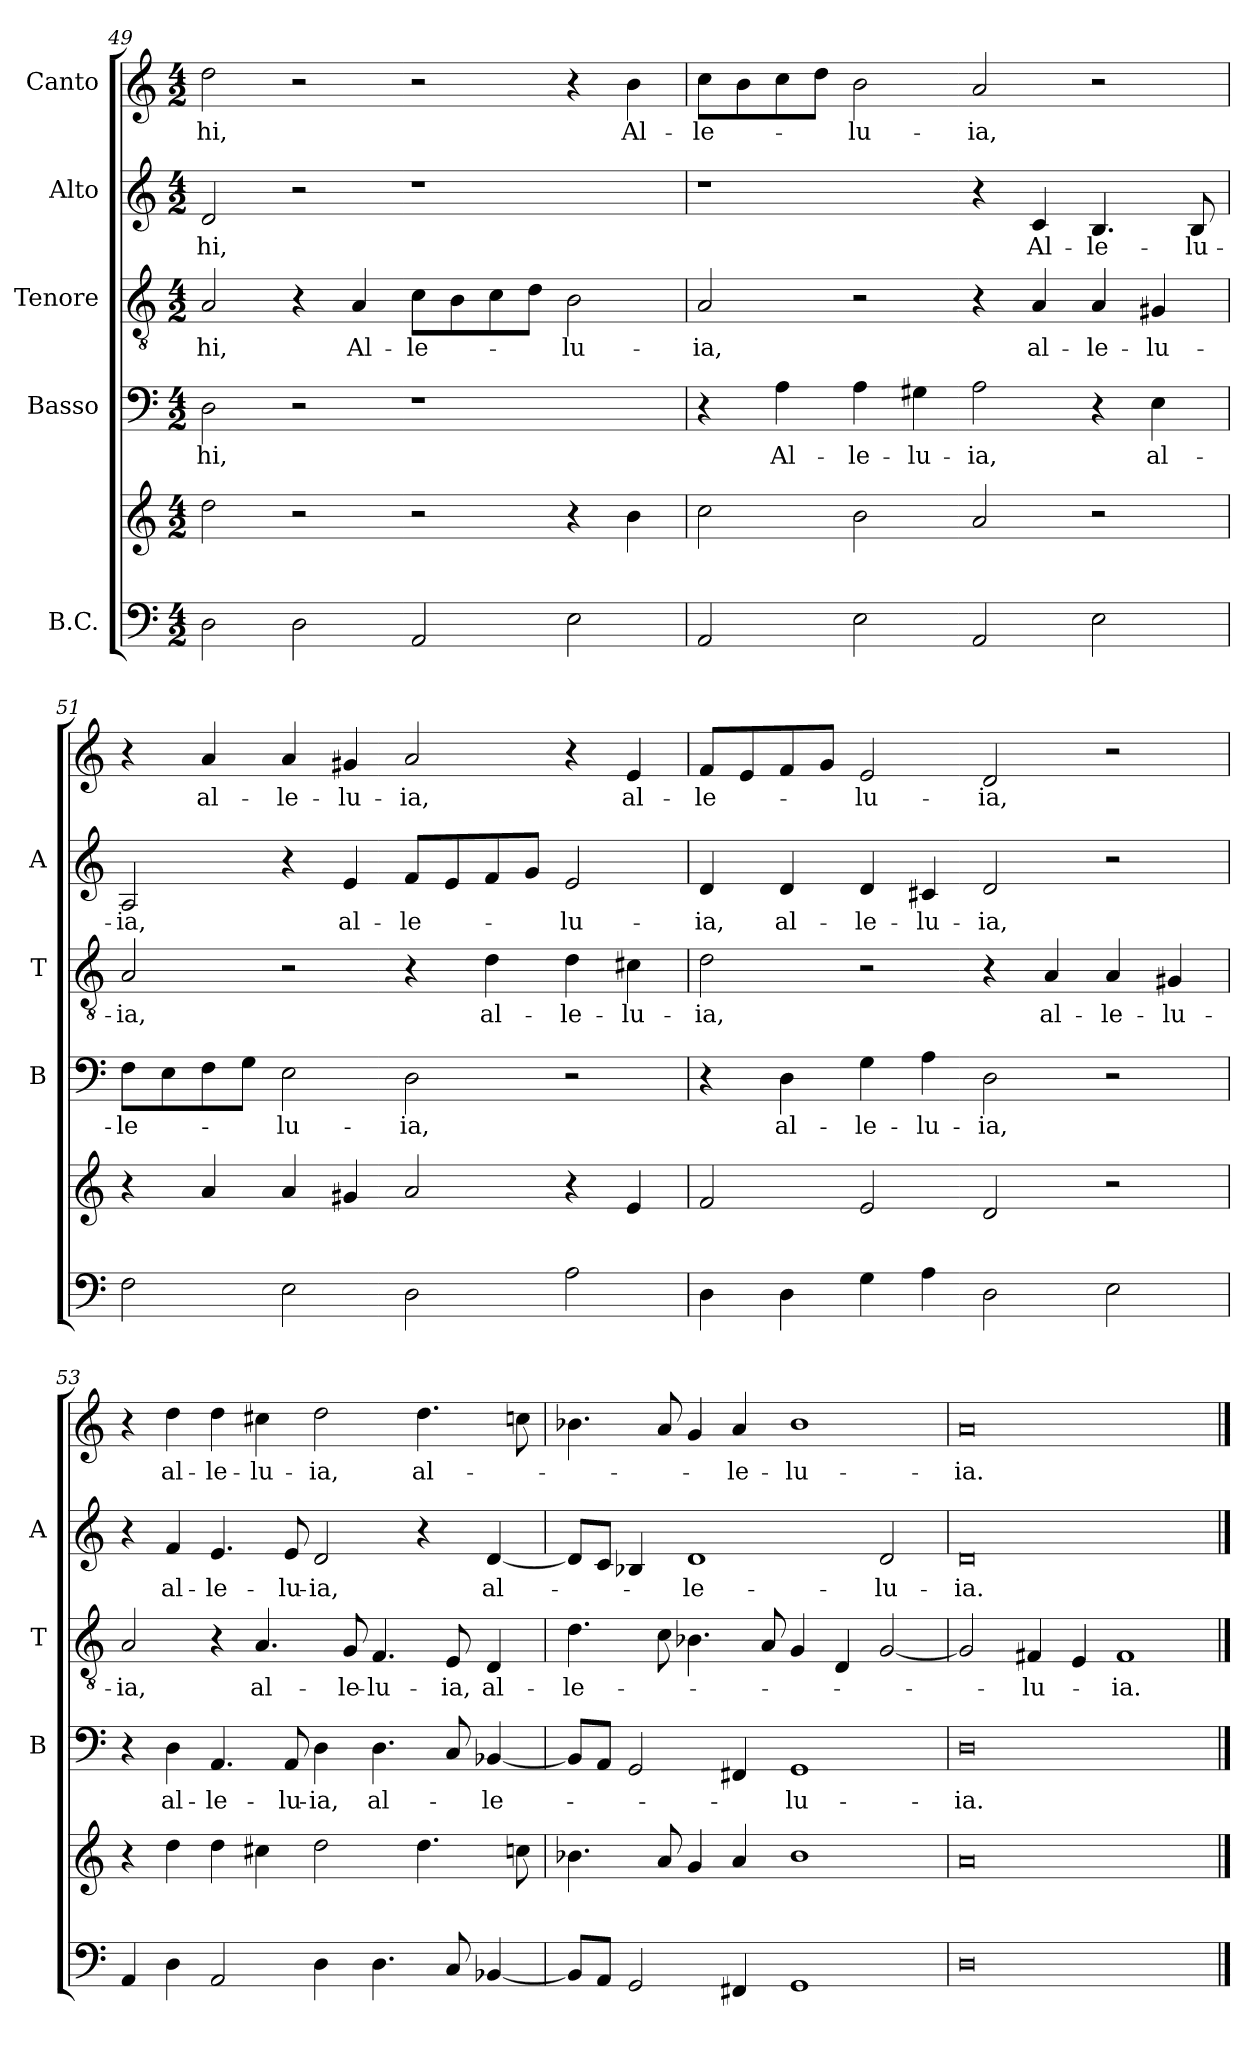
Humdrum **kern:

**kern	**kern	**kern	**text	**kern	**text	**kern	**text	**kern	**text
*part5	*part5	*part4	*part4	*part3	*part3	*part2	*part2	*part1	*part1
*staff6	*staff5	*staff4	*staff4	*staff3	*staff3	*staff2	*staff2	*staff1	*staff1
*I"B.C.	*	*I"Basso	*	*I"Tenore	*	*I"Alto	*	*I"Canto	*
*	*	*I'B	*	*I'T	*	*I'A	*	*	*
*clefF4	*clefG2	*clefF4	*	*clefGv2	*	*clefG2	*	*clefG2	*
*k[]	*k[]	*k[]	*	*k[]	*	*k[]	*	*k[]	*
*C:	*C:	*C:	*	*C:	*	*C:	*	*C:	*
*M4/2	*M4/2	*M4/2	*	*M4/2	*	*M4/2	*	*M4/2	*
=49	=49	=49	=49	=49	=49	=49	=49	=49	=49
!	!	!	!LO:LY:b	!	!LO:LY:b	!	!LO:LY:b	!	!LO:LY:b
2D\	2dd\	2D\	-hi,	2A/	-hi,	2d/	-hi,	2dd\	-hi,
2D\	2r	2r	.	4r	.	2r	.	2r	.
!	!	!	!	!	!LO:LY:b	!	!	!	!
.	.	.	.	4A/	Al-	.	.	.	.
!	!	!	!	!	!LO:LY:b	!	!	!	!
2AA/	2r	1r	.	8c\L	-le-	1r	.	2r	.
.	.	.	.	8B\	.	.	.	.	.
.	.	.	.	8c\	.	.	.	.	.
.	.	.	.	8d\J	.	.	.	.	.
!	!	!	!	!	!LO:LY:b	!	!	!	!
2E\	4r	.	.	2B\	-lu-	.	.	4r	.
!	!	!	!	!	!	!	!	!	!LO:LY:b
.	4b\	.	.	.	.	.	.	4b\	Al-
!!LO:PB:g=z
=50	=50	=50	=50	=50	=50	=50	=50	=50	=50
!	!	!	!	!	!LO:LY:b	!	!	!	!LO:LY:b
2AA/	2cc\	4r	.	2A/	-ia,	1r	.	8cc\L	-le-
.	.	.	.	.	.	.	.	8b\	.
!	!	!	!LO:LY:b	!	!	!	!	!	!
.	.	4A\	Al-	.	.	.	.	8cc\	.
.	.	.	.	.	.	.	.	8dd\J	.
!	!	!	!LO:LY:b	!	!	!	!	!	!LO:LY:b
2E\	2b\	4A\	-le-	2r	.	.	.	2b\	-lu-
!	!	!	!LO:LY:b	!	!	!	!	!	!
.	.	4G#X\	-lu-	.	.	.	.	.	.
!	!	!	!LO:LY:b	!	!	!	!	!	!LO:LY:b
2AA/	2a/	2A\	-ia,	4r	.	4r	.	2a/	-ia,
!	!	!	!	!	!LO:LY:b	!	!LO:LY:b	!	!
.	.	.	.	4A/	al-	4c/	Al-	.	.
!	!	!	!	!	!LO:LY:b	!	!LO:LY:b	!	!
2E\	2r	4r	.	4A/	-le-	4.B/	-le-	2r	.
!	!	!	!LO:LY:b	!	!LO:LY:b	!	!	!	!
.	.	4E\	al-	4G#X/	-lu-	.	.	.	.
!	!	!	!	!	!	!	!LO:LY:b	!	!
.	.	.	.	.	.	8B/	-lu-	.	.
=51	=51	=51	=51	=51	=51	=51	=51	=51	=51
!	!	!	!LO:LY:b	!	!LO:LY:b	!	!LO:LY:b	!	!
2F\	4r	8F\L	-le-	2A/	-ia,	2A/	-ia,	4r	.
.	.	8E\	.	.	.	.	.	.	.
!	!	!	!	!	!	!	!	!	!LO:LY:b
.	4a/	8F\	.	.	.	.	.	4a/	al-
.	.	8G\J	.	.	.	.	.	.	.
!	!	!	!LO:LY:b	!	!	!	!	!	!LO:LY:b
2E\	4a/	2E\	-lu-	2r	.	4r	.	4a/	-le-
!	!	!	!	!	!	!	!LO:LY:b	!	!LO:LY:b
.	4g#X/	.	.	.	.	4e/	al-	4g#X/	-lu-
!	!	!	!LO:LY:b	!	!	!	!LO:LY:b	!	!LO:LY:b
2D\	2a/	2D\	-ia,	4r	.	8f/L	-le-	2a/	-ia,
.	.	.	.	.	.	8e/	.	.	.
!	!	!	!	!	!LO:LY:b	!	!	!	!
.	.	.	.	4d\	al-	8f/	.	.	.
.	.	.	.	.	.	8g/J	.	.	.
!	!	!	!	!	!LO:LY:b	!	!LO:LY:b	!	!
2A\	4r	2r	.	4d\	-le-	2e/	-lu-	4r	.
!	!	!	!	!	!LO:LY:b	!	!	!	!LO:LY:b
.	4e/	.	.	4c#X\	-lu-	.	.	4e/	al-
=52	=52	=52	=52	=52	=52	=52	=52	=52	=52
!	!	!	!	!	!LO:LY:b	!	!LO:LY:b	!	!LO:LY:b
4D\	2f/	4r	.	2d\	-ia,	4d/	-ia,	8f/L	-le-
.	.	.	.	.	.	.	.	8e/	.
!	!	!	!LO:LY:b	!	!	!	!LO:LY:b	!	!
4D\	.	4D\	al-	.	.	4d/	al-	8f/	.
.	.	.	.	.	.	.	.	8g/J	.
!	!	!	!LO:LY:b	!	!	!	!LO:LY:b	!	!LO:LY:b
4G\	2e/	4G\	-le-	2r	.	4d/	-le-	2e/	-lu-
!	!	!	!LO:LY:b	!	!	!	!LO:LY:b	!	!
4A\	.	4A\	-lu-	.	.	4c#X/	-lu-	.	.
!	!	!	!LO:LY:b	!	!	!	!LO:LY:b	!	!LO:LY:b
2D\	2d/	2D\	-ia,	4r	.	2d/	-ia,	2d/	-ia,
!	!	!	!	!	!LO:LY:b	!	!	!	!
.	.	.	.	4A/	al-	.	.	.	.
!	!	!	!	!	!LO:LY:b	!	!	!	!
2E\	2r	2r	.	4A/	-le-	2r	.	2r	.
!	!	!	!	!	!LO:LY:b	!	!	!	!
.	.	.	.	4G#X/	-lu-	.	.	.	.
!!LO:LB:g=z
=53	=53	=53	=53	=53	=53	=53	=53	=53	=53
!	!	!	!	!	!LO:LY:b	!	!	!	!
4AA/	4r	4r	.	2A/	-ia,	4r	.	4r	.
!	!	!	!LO:LY:b	!	!	!	!LO:LY:b	!	!LO:LY:b
4D\	4dd\	4D\	al-	.	.	4f/	al-	4dd\	al-
!	!	!	!LO:LY:b	!	!	!	!LO:LY:b	!	!LO:LY:b
2AA/	4dd\	4.AA/	-le-	4r	.	4.e/	-le-	4dd\	-le-
!	!	!	!	!	!LO:LY:b	!	!	!	!LO:LY:b
.	4cc#X\	.	.	4.A/	al-	.	.	4cc#X\	-lu-
!	!	!	!LO:LY:b	!	!	!	!LO:LY:b	!	!
.	.	8AA/	-lu-	.	.	8e/	-lu-	.	.
!	!	!	!LO:LY:b	!	!	!	!LO:LY:b	!	!LO:LY:b
4D\	2dd\	4D\	-ia,	.	.	2d/	-ia,	2dd\	-ia,
!	!	!	!	!	!LO:LY:b	!	!	!	!
.	.	.	.	8G/	-le-	.	.	.	.
!	!	!	!LO:LY:b	!	!LO:LY:b	!	!	!	!
4.D\	.	4.D\	al-	4.F/	-lu-	.	.	.	.
!	!	!	!	!	!	!	!	!	!LO:LY:b
.	4.dd\	.	.	.	.	4r	.	4.dd\	al-
!	!	!	!	!	!LO:LY:b	!	!	!	!
8C/	.	8C/	.	8E/	-ia,	.	.	.	.
!	!	!	!LO:LY:b	!	!LO:LY:b	!	!LO:LY:b	!	!
[4BB-X/	.	[4BB-X/	-le-	4D/	al-	[4d/	al-	.	.
.	8ccn\	.	.	.	.	.	.	8ccn\	.
=54	=54	=54	=54	=54	=54	=54	=54	=54	=54
!	!	!	!	!	!LO:LY:b	!	!	!	!
8BB-/L]	4.b-X\	8BB-/L]	.	4.d\	-le-	8d/L]	.	4.b-X\	.
8AA/J	.	8AA/J	.	.	.	8c/J	.	.	.
2GG/	.	2GG/	.	.	.	4B-X/	.	.	.
.	8a/	.	.	8c\	.	.	.	8a/	.
!	!	!	!	!	!	!	!LO:LY:b	!	!
.	4g/	.	.	4.B-X\	.	1d	-le-	4g/	.
!	!	!	!	!	!	!	!	!	!LO:LY:b
4FF#X/	4a/	4FF#X/	.	.	.	.	.	4a/	-le-
.	.	.	.	8A/	.	.	.	.	.
!	!	!	!LO:LY:b	!	!	!	!	!	!LO:LY:b
1GG	1b-	1GG	-lu-	4G/	.	.	.	1b-	-lu-
.	.	.	.	4D/	.	.	.	.	.
!	!	!	!	!	!	!	!LO:LY:b	!	!
.	.	.	.	[2G/	.	2d/	-lu-	.	.
=55	=55	=55	=55	=55	=55	=55	=55	=55	=55
!	!	!	!LO:LY:b	!	!	!	!LO:LY:b	!	!LO:LY:b
0D	0a	0D	-ia.	2G/]	.	0d	-ia.	0a	-ia.
!	!	!	!	!	!LO:LY:b	!	!	!	!
.	.	.	.	4F#X/	-lu-	.	.	.	.
.	.	.	.	4E/	.	.	.	.	.
!	!	!	!	!	!LO:LY:b	!	!	!	!
.	.	.	.	1F#	-ia.	.	.	.	.
==	==	==	==	==	==	==	==	==	==
*-	*-	*-	*-	*-	*-	*-	*-	*-	*-
